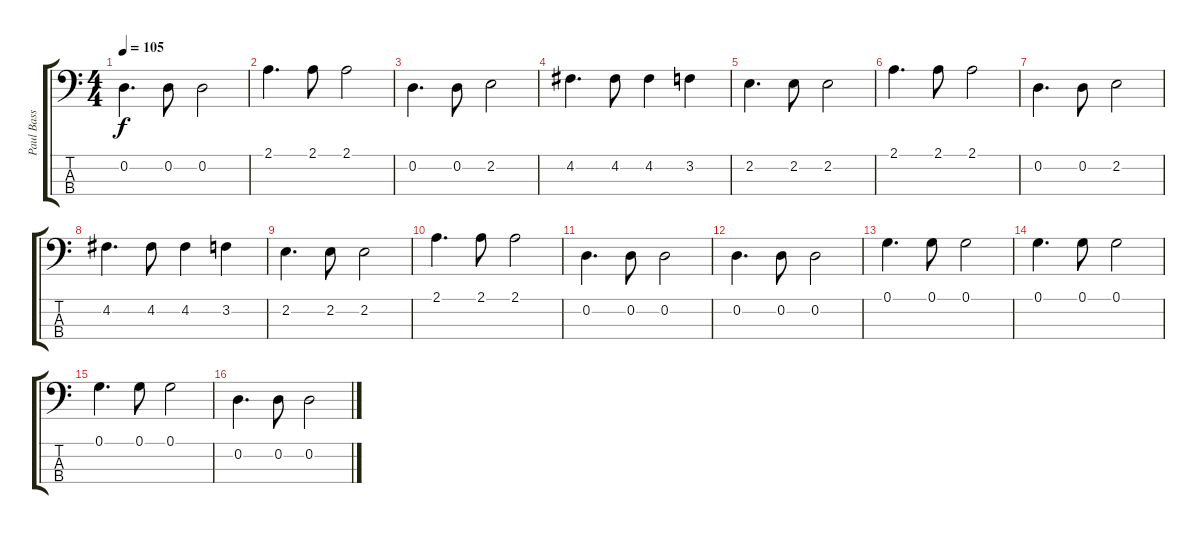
\track ("Paul Bass" "Paul Bass") {instrument electricbassfinger}
\staff {score tabs}
\tuning (G2 D2 A1 E1) {hide}
\ts (4 4)
\tempo 105
\clef f4
\ks c
0.2.4{d dy f} 0.2.8 0.2.2 |
2.1.4{d} 2.1.8 2.1.2 |
0.2.4{d} 0.2.8 2.2.2 |
4.2.4{d} 4.2.8 4.2.4 3.2.4 |
2.2.4{d} 2.2.8 2.2.2 |
2.1.4{d} 2.1.8 2.1.2 |
0.2.4{d} 0.2.8 2.2.2 |
4.2.4{d} 4.2.8 4.2.4 3.2.4 |
2.2.4{d} 2.2.8 2.2.2 |
2.1.4{d} 2.1.8 2.1.2 |
0.2.4{d} 0.2.8 0.2.2 |
0.2.4{d} 0.2.8 0.2.2 |
0.1.4{d} 0.1.8 0.1.2 |
0.1.4{d} 0.1.8 0.1.2 |
0.1.4{d} 0.1.8 0.1.2 |
0.2.4{d} 0.2.8 0.2.2
